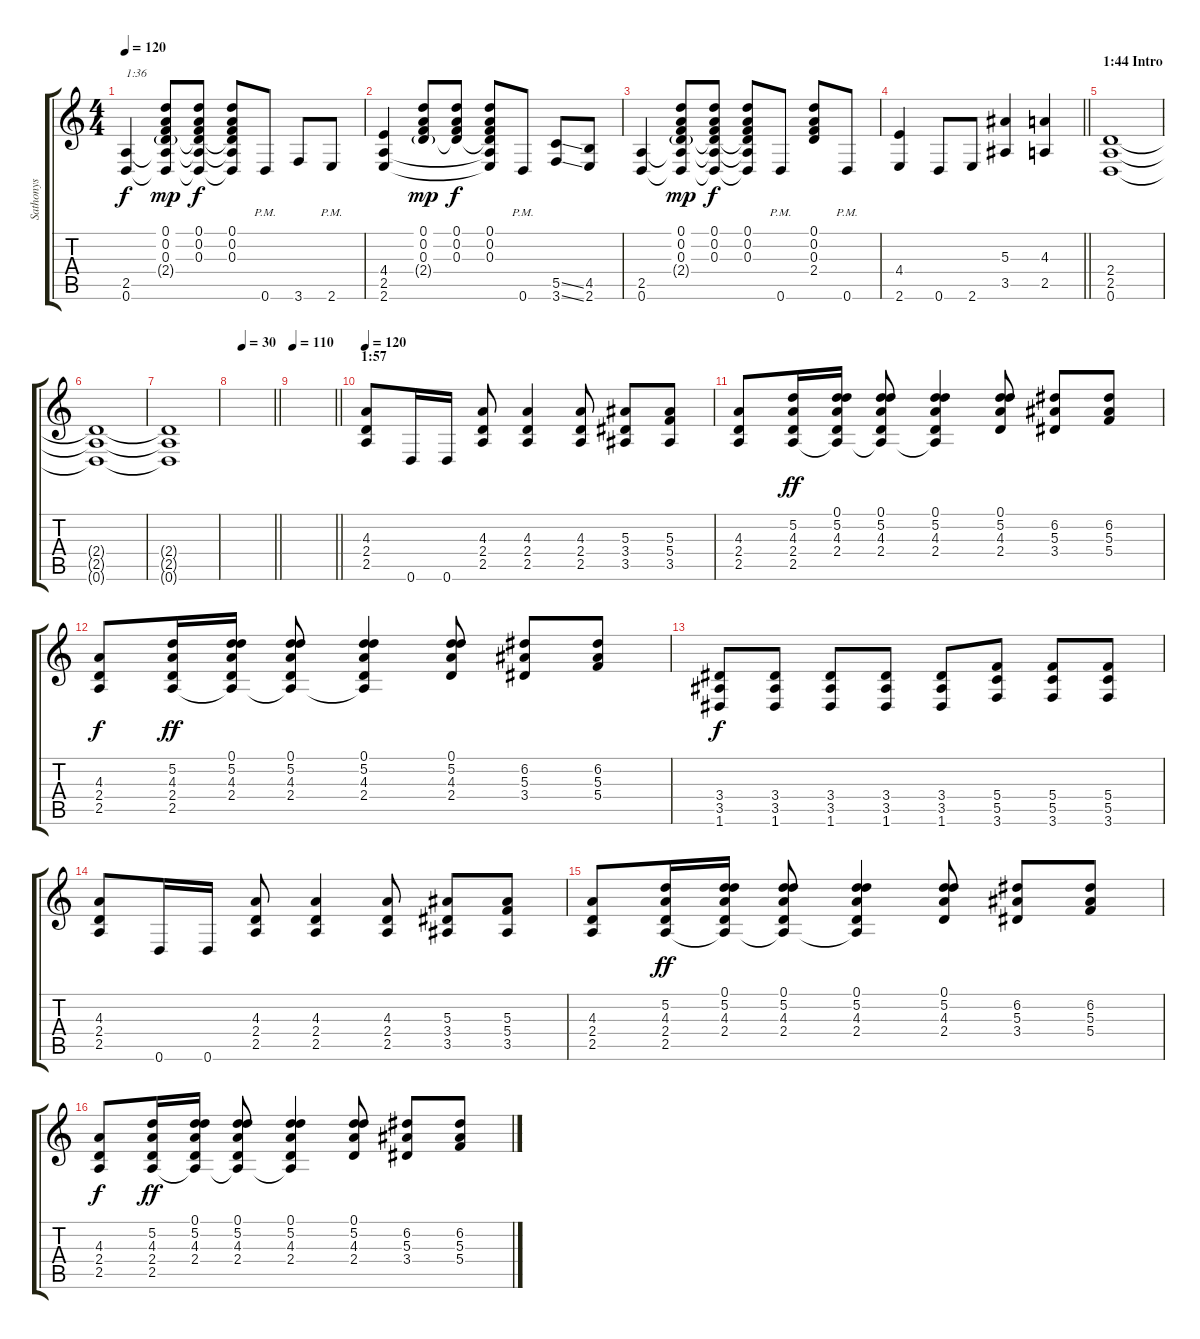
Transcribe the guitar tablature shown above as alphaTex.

\track ("Sathonys" "Sathonys") {instrument distortionguitar}
\staff {score tabs}
\tuning (D4 A3 F3 C3 G2 D2) {hide}
\ts (4 4)
\tempo 120
\clef g2
\ks c
(2.5 0.6).4{txt "1:36" dy f} (0.1 0.2 0.3 2.4{g} 2.5{t} 0.6{t}).8{dy mp} (0.1 0.2 0.3 2.4{t} 2.5{t} 0.6{t}).8{dy f} (0.1 0.2 0.3 2.4{t} 2.5{t} 0.6{t}).8 0.6{pm}.8 3.6.8 2.6{pm}.8 |
(4.4 2.5 2.6).4 (0.1 0.2 0.3 2.4{g}).8{dy mp} (0.1 0.2 0.3 2.4{t}).8{dy f} (0.1 0.2 0.3 2.4{t} 2.5{t} 2.6{t}).8 0.6{pm}.8 (5.5{ss} 3.6{ss}).8 (4.5 2.6).8 |
(2.5 0.6).4 (0.1 0.2 0.3 2.4{g} 2.5{t} 0.6{t}).8{dy mp} (0.1 0.2 0.3 2.4{t} 2.5{t} 0.6{t}).8{dy f} (0.1 0.2 0.3 2.4{t} 2.5{t} 0.6{t}).8 0.6{pm}.8 (0.1 0.2 0.3 2.4).8 0.6{pm}.8 |
\barLineRight lightlight
(4.4 2.6).4 0.6.8 2.6.8 (5.3 3.5).4 (4.3 2.5).4 |
\section ("" "1:44 Intro")
(2.4 2.5 0.6).1 |
(2.4{t} 2.5{t} 0.6{t}).1{volume 0} |
(2.4{t} 2.5{t} 0.6{t}).1 |
\tempo (30 0.25)
\barLineRight lightlight
|
\tempo 110
\barLineRight lightlight
|
\section ("" "1:57")
\tempo 120
(4.3 2.4 2.5).8{volume 12} 0.6.16 0.6.16 (4.3 2.4 2.5).8 (4.3 2.4 2.5).4 (4.3 2.4 2.5).8 (5.3 3.4 3.5).8 (5.3 5.4 3.5).8 |
(4.3 2.4 2.5).8 (5.2 4.3 2.4 2.5).16{dy ff} (0.1 5.2 4.3 2.4 2.5{t}).16 (0.1 5.2 4.3 2.4 2.5{t}).8 (0.1 5.2 4.3 2.4 2.5{t}).4 (0.1 5.2 4.3 2.4).8 (6.2 5.3 3.4).8 (6.2 5.3 5.4).8 |
(4.3 2.4 2.5).8{dy f} (5.2 4.3 2.4 2.5).16{dy ff} (0.1 5.2 4.3 2.4 2.5{t}).16 (0.1 5.2 4.3 2.4 2.5{t}).8 (0.1 5.2 4.3 2.4 2.5{t}).4 (0.1 5.2 4.3 2.4).8 (6.2 5.3 3.4).8 (6.2 5.3 5.4).8 |
(3.4 3.5 1.6).8{dy f} (3.4 3.5 1.6).8 (3.4 3.5 1.6).8 (3.4 3.5 1.6).8 (3.4 3.5 1.6).8 (5.4 5.5 3.6).8 (5.4 5.5 3.6).8 (5.4 5.5 3.6).8 |
(4.3 2.4 2.5).8 0.6.16 0.6.16 (4.3 2.4 2.5).8 (4.3 2.4 2.5).4 (4.3 2.4 2.5).8 (5.3 3.4 3.5).8 (5.3 5.4 3.5).8 |
(4.3 2.4 2.5).8 (5.2 4.3 2.4 2.5).16{dy ff} (0.1 5.2 4.3 2.4 2.5{t}).16 (0.1 5.2 4.3 2.4 2.5{t}).8 (0.1 5.2 4.3 2.4 2.5{t}).4 (0.1 5.2 4.3 2.4).8 (6.2 5.3 3.4).8 (6.2 5.3 5.4).8 |
(4.3 2.4 2.5).8{dy f} (5.2 4.3 2.4 2.5).16{dy ff} (0.1 5.2 4.3 2.4 2.5{t}).16 (0.1 5.2 4.3 2.4 2.5{t}).8 (0.1 5.2 4.3 2.4 2.5{t}).4 (0.1 5.2 4.3 2.4).8 (6.2 5.3 3.4).8 (6.2 5.3 5.4).8
